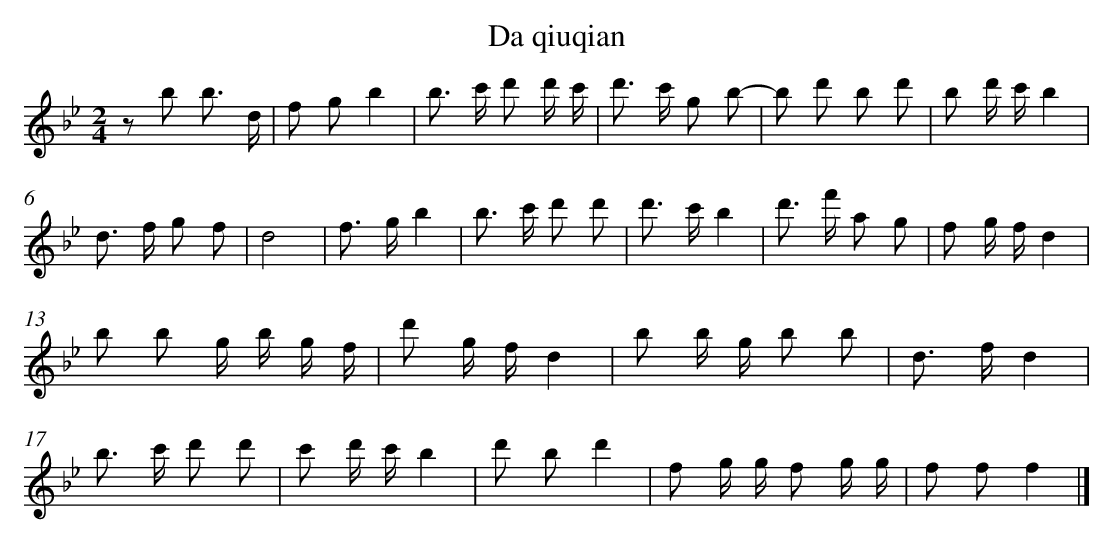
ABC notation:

X:1
T: Da qiuqian
L: 1/8
M: 2/4
K: Bb
z b b3/ d/ [I:setbarnb 1]|
f gb2 |
b> c' d' d'/ c'/ |
d'> c' g b- |
b d' b d' |
b d'/ c'/b2 |
d> f g f |
d4 |
f> gb2 |
b> c' d' d' |
d'> c'b2 |
d'> f' a g |
f g/ f/d2 |
b b g/ b/ g/ f/ |
d' g/ f/d2 |
b b/ g/ b b |
d> fd2 |
b> c' d' d' |
c' d'/ c'/b2 |
d' bd'2 |
f g/ g/ f g/ g/ |
f ff2 |]
